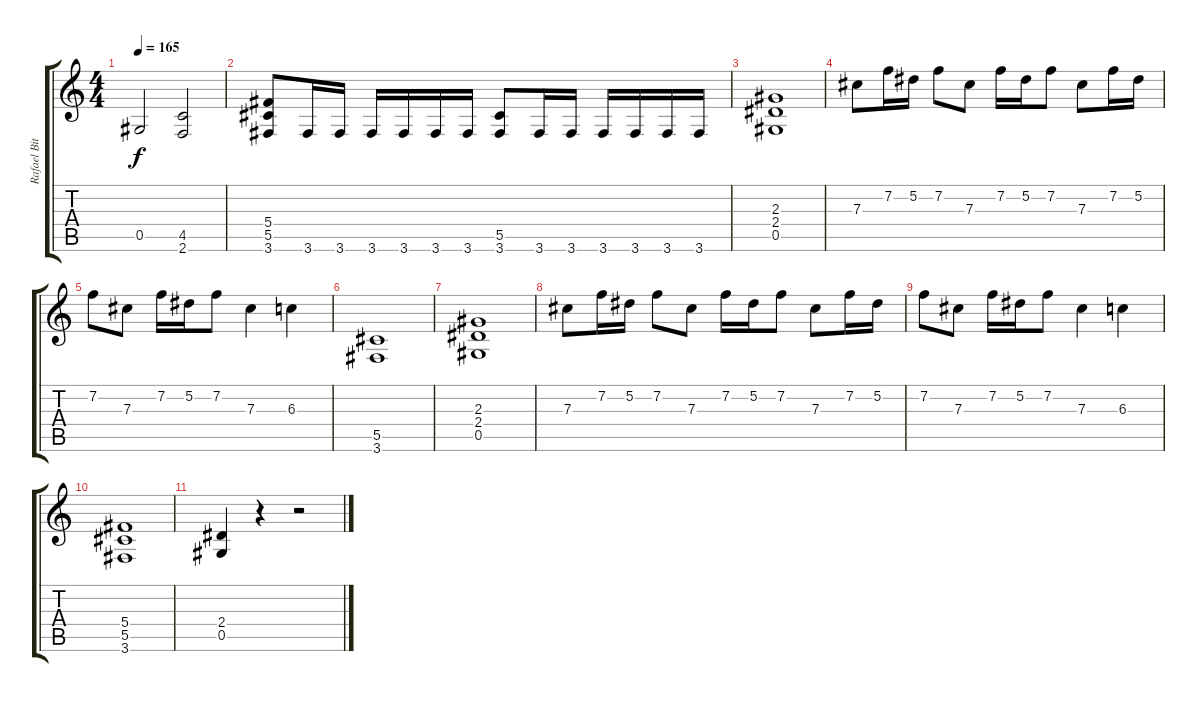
\track ("Rafael Bittencourt" "Rafael Bit") {instrument distortionguitar}
\staff {score tabs}
\tuning (Eb4 Bb3 Gb3 Db3 Ab2 Eb2) {hide}
\ts (4 4)
\tempo 165
\clef g2
\ks c
0.5.2{dy f} (4.5 2.6).2 |
(5.4 5.5 3.6).8 3.6.16 3.6.16 3.6.16 3.6.16 3.6.16 3.6.16 (5.5 3.6).8 3.6.16 3.6.16 3.6.16 3.6.16 3.6.16 3.6.16 |
(2.3 2.4 0.5).1 |
7.3.8{volume 14} 7.2.16 5.2.16 7.2.8 7.3.8 7.2.16 5.2.16 7.2.8 7.3.8 7.2.16 5.2.16 |
7.2.8 7.3.8 7.2.16 5.2.16 7.2.8 7.3.4 6.3.4 |
(5.5 3.6).1{volume 12} |
(2.3 2.4 0.5).1 |
7.3.8{volume 14} 7.2.16 5.2.16 7.2.8 7.3.8 7.2.16 5.2.16 7.2.8 7.3.8 7.2.16 5.2.16 |
7.2.8 7.3.8 7.2.16 5.2.16 7.2.8 7.3.4 6.3.4 |
(5.4 5.5 3.6).1{volume 12} |
(2.4 0.5).4 r.4 r.2
